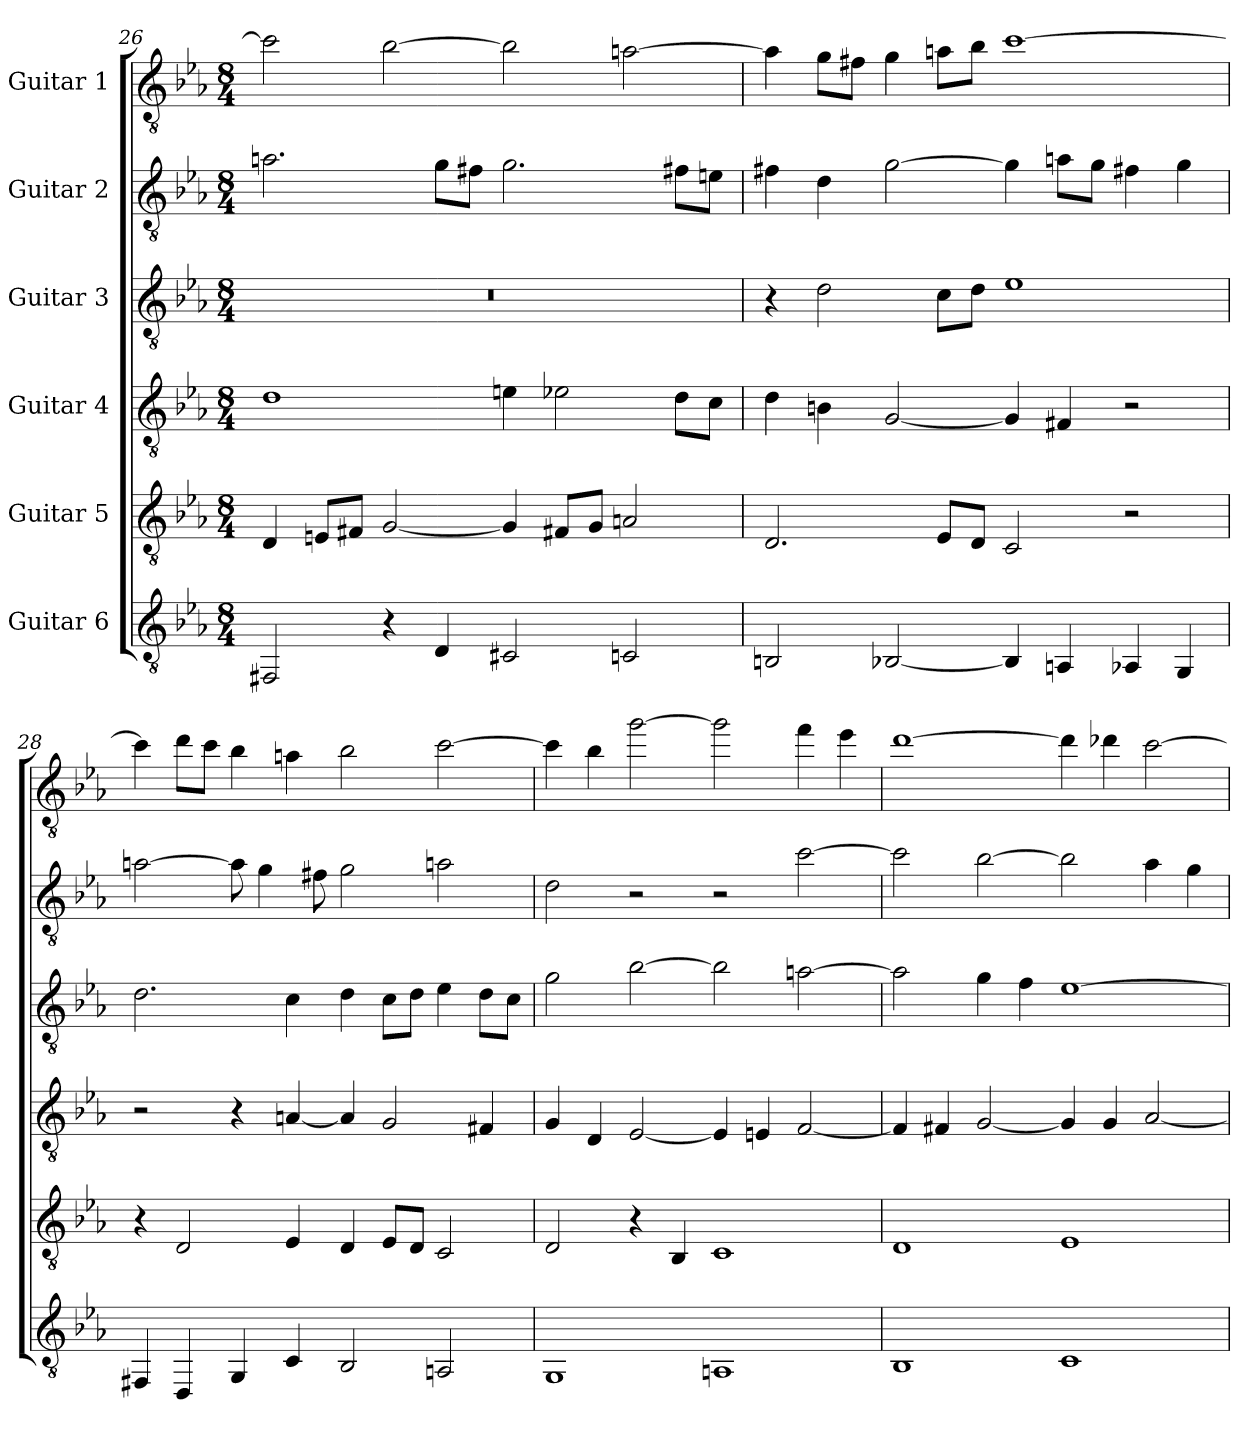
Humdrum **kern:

**kern	**kern	**kern	**kern	**kern	**kern
*part6	*part5	*part4	*part3	*part2	*part1
*staff6	*staff5	*staff4	*staff3	*staff2	*staff1
*I"Guitar 6	*I"Guitar 5	*I"Guitar 4	*I"Guitar 3	*I"Guitar 2	*I"Guitar 1
*clefGv2	*clefGv2	*clefGv2	*clefGv2	*clefGv2	*clefGv2
*k[b-e-a-]	*k[b-e-a-]	*k[b-e-a-]	*k[b-e-a-]	*k[b-e-a-]	*k[b-e-a-]
*M8/4	*M8/4	*M8/4	*M8/4	*M8/4	*M8/4
=26	=26	=26	=26	=26	=26
2FF#X/	4D/	1d	0r	2.an\	2cc\]
.	8En/L	.	.	.	.
.	8F#X/J	.	.	.	.
4r	[2G/	.	.	.	[2b-\
4D/	.	.	.	8g\L	.
.	.	.	.	8f#X\J	.
2C#X/	4G/]	4en\	.	2.g\	2b-\]
.	8F#X/L	2e-X\	.	.	.
.	8G/J	.	.	.	.
2Cn/	2An/	.	.	.	[2an\
.	.	8d\L	.	8f#X\L	.
.	.	8c\J	.	8en\J	.
!!LO:LB:g=z
=27	=27	=27	=27	=27	=27
2BBn/	2.D/	4d\	4r	4f#X\	4a\]
.	.	4Bn\	2d\	4d\	8g\L
.	.	.	.	.	8f#X\J
[2BB-X/	.	[2G/	.	[2g\	4g\
.	8E-/L	.	8c\L	.	8an\L
.	8D/J	.	8d\J	.	8b-\J
4BB-/]	2C/	4G/]	1e-	4g\]	[1cc
4AAn/	.	4F#X/	.	8an\L	.
.	.	.	.	8g\J	.
4AA-X/	2r	2r	.	4f#X\	.
4GG/	.	.	.	4g\	.
=28	=28	=28	=28	=28	=28
4FF#X/	4r	2r	2.d\	[2an\	4cc\]
4DD/	2D/	.	.	.	8dd\L
.	.	.	.	.	8cc\J
4GG/	.	4r	.	8a\]	4b-\
.	.	.	.	4g\	.
4C/	4E-/	[4An/	4c\	.	4an\
.	.	.	.	8f#X\	.
2BB-/	4D/	4A/]	4d\	2g\	2b-\
.	8E-/L	2G/	8c\L	.	.
.	8D/J	.	8d\J	.	.
2AAn/	2C/	.	4e-\	2an\	[2cc\
.	.	4F#X/	8d\L	.	.
.	.	.	8c\J	.	.
=29	=29	=29	=29	=29	=29
1GG	2D/	4G/	2g\	2d\	4cc\]
.	.	4D/	.	.	4b-\
.	4r	[2E-/	[2b-\	2r	[2gg\
.	4BB-/	.	.	.	.
1AAn	1C	4E-/]	2b-\]	2r	2gg\]
.	.	4En/	.	.	.
.	.	[2F/	[2an\	[2cc\	4ff\
.	.	.	.	.	4ee-\
=30	=30	=30	=30	=30	=30
1BB-	1D	4F/]	2a\]	2cc\]	[1dd
.	.	4F#X/	.	.	.
.	.	[2G/	4g\	[2b-\	.
.	.	.	4f\	.	.
1C	1E-	4G/]	[1e-	2b-\]	4dd\]
.	.	4G/	.	.	4dd-X\
.	.	[2A-/	.	4a-\	[2cc\
.	.	.	.	4g\	.
=	=	=	=	=	=
*-	*-	*-	*-	*-	*-
